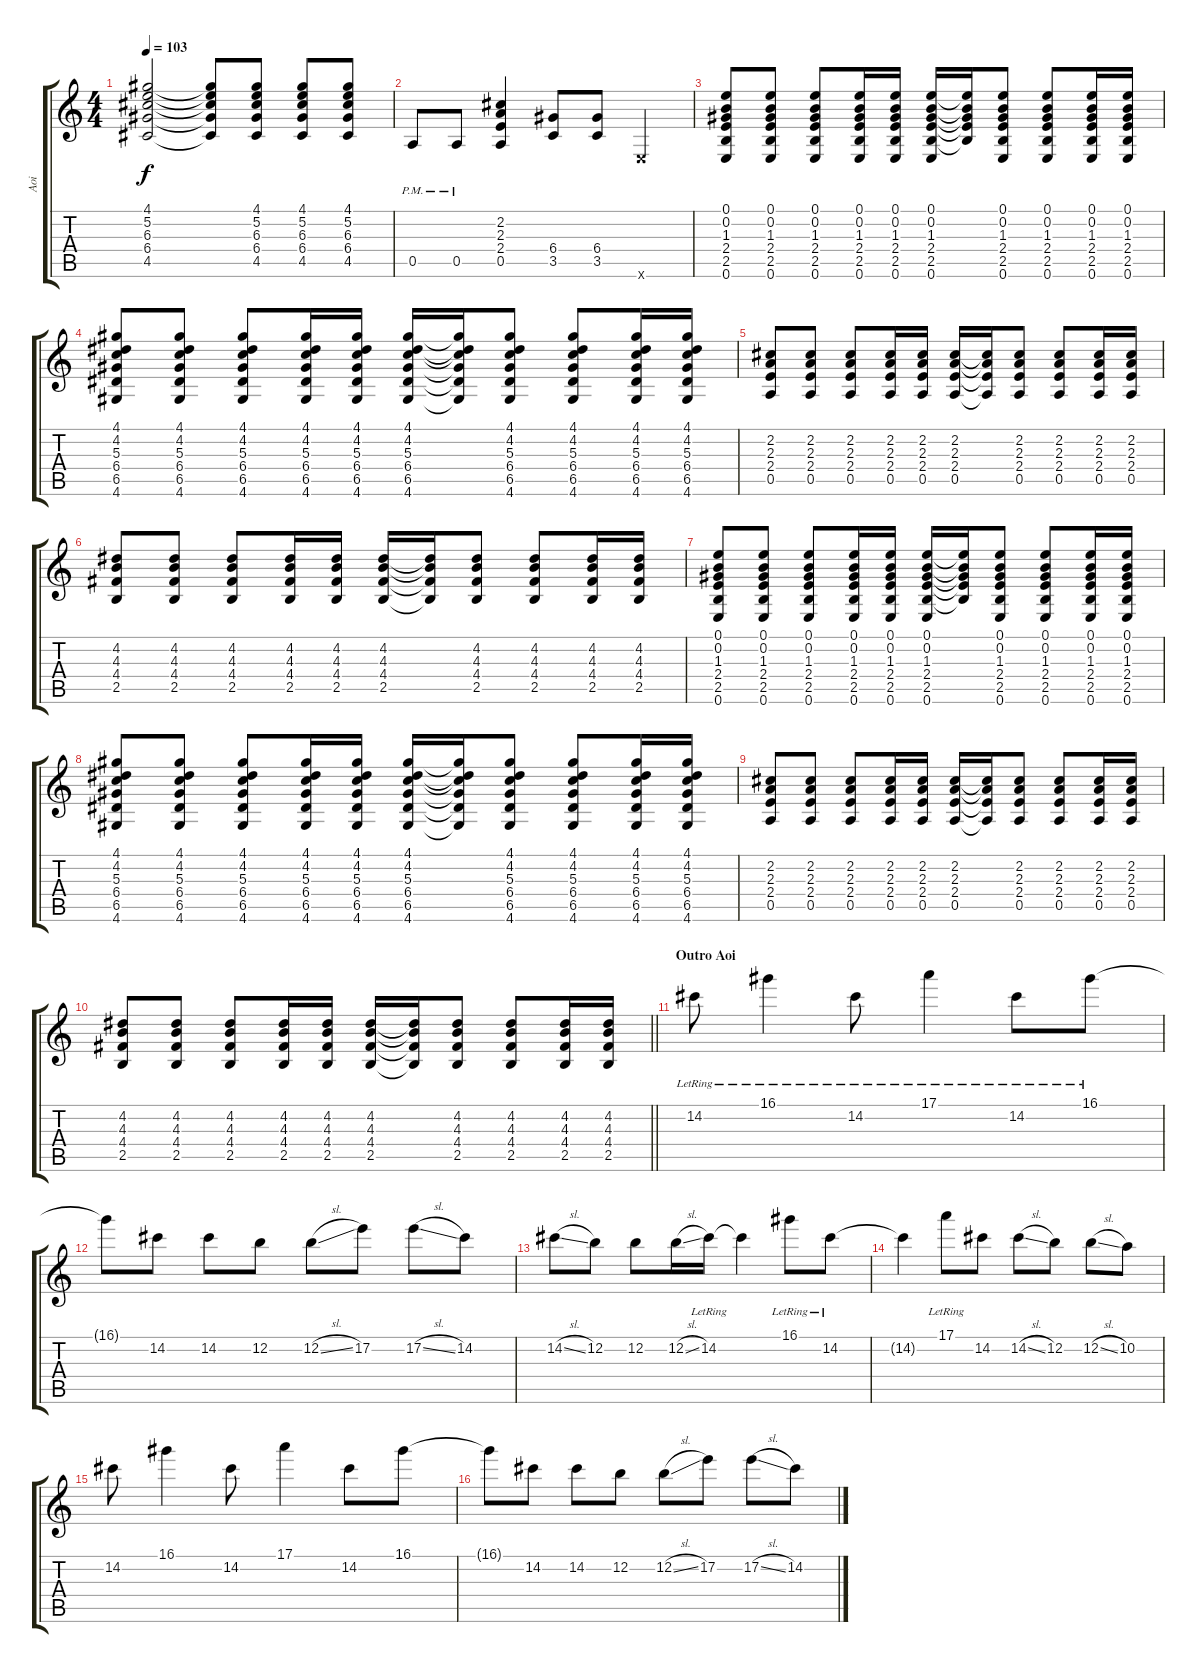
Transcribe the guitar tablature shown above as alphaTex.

\track ("Aoi" "Aoi") {instrument acousticguitarsteel}
\staff {score tabs}
\tuning (E4 B3 G3 D3 A2 E2) {hide}
\ts (4 4)
\tempo 103
\clef g2
\ks c
(4.1{t} 5.2{t} 6.3{t} 6.4{t} 4.5{t}).2{dy f} (4.1{t} 5.2{t} 6.3{t} 6.4{t} 4.5{t}).8 (4.1 5.2 6.3 6.4 4.5).8 (4.1 5.2 6.3 6.4 4.5).8 (4.1 5.2 6.3 6.4 4.5).8 |
0.5{pm}.8 0.5{pm}.8 (2.2 2.3 2.4 0.5).4 (6.4 3.5).8 (6.4 3.5).8 0.6{x}.4 |
(0.1 0.2 1.3 2.4 2.5 0.6).8 (0.1 0.2 1.3 2.4 2.5 0.6).8 (0.1 0.2 1.3 2.4 2.5 0.6).8 (0.1 0.2 1.3 2.4 2.5 0.6).16 (0.1 0.2 1.3 2.4 2.5 0.6).16 (0.1 0.2 1.3 2.4 2.5 0.6).16 (0.1{t} 0.2{t} 1.3{t} 2.4{t} 2.5{t}).16 (0.1 0.2 1.3 2.4 2.5 0.6).8 (0.1 0.2 1.3 2.4 2.5 0.6).8 (0.1 0.2 1.3 2.4 2.5 0.6).16 (0.1 0.2 1.3 2.4 2.5 0.6).16 |
(4.1 4.2 5.3 6.4 6.5 4.6).8 (4.1 4.2 5.3 6.4 6.5 4.6).8 (4.1 4.2 5.3 6.4 6.5 4.6).8 (4.1 4.2 5.3 6.4 6.5 4.6).16 (4.1 4.2 5.3 6.4 6.5 4.6).16 (4.1 4.2 5.3 6.4 6.5 4.6).16 (4.1{t} 4.2{t} 5.3{t} 6.4{t} 6.5{t} 4.6{t}).16 (4.1 4.2 5.3 6.4 6.5 4.6).8 (4.1 4.2 5.3 6.4 6.5 4.6).8 (4.1 4.2 5.3 6.4 6.5 4.6).16 (4.1 4.2 5.3 6.4 6.5 4.6).16 |
(2.2 2.3 2.4 0.5).8 (2.2 2.3 2.4 0.5).8 (2.2 2.3 2.4 0.5).8 (2.2 2.3 2.4 0.5).16 (2.2 2.3 2.4 0.5).16 (2.2 2.3 2.4 0.5).16 (2.2{t} 2.3{t} 2.4{t} 0.5{t}).16 (2.2 2.3 2.4 0.5).8 (2.2 2.3 2.4 0.5).8 (2.2 2.3 2.4 0.5).16 (2.2 2.3 2.4 0.5).16 |
(4.2 4.3 4.4 2.5).8 (4.2 4.3 4.4 2.5).8 (4.2 4.3 4.4 2.5).8 (4.2 4.3 4.4 2.5).16 (4.2 4.3 4.4 2.5).16 (4.2 4.3 4.4 2.5).16 (4.2{t} 4.3{t} 4.4{t} 2.5{t}).16 (4.2 4.3 4.4 2.5).8 (4.2 4.3 4.4 2.5).8 (4.2 4.3 4.4 2.5).16 (4.2 4.3 4.4 2.5).16 |
(0.1 0.2 1.3 2.4 2.5 0.6).8 (0.1 0.2 1.3 2.4 2.5 0.6).8 (0.1 0.2 1.3 2.4 2.5 0.6).8 (0.1 0.2 1.3 2.4 2.5 0.6).16 (0.1 0.2 1.3 2.4 2.5 0.6).16 (0.1 0.2 1.3 2.4 2.5 0.6).16 (0.1{t} 0.2{t} 1.3{t} 2.4{t} 2.5{t}).16 (0.1 0.2 1.3 2.4 2.5 0.6).8 (0.1 0.2 1.3 2.4 2.5 0.6).8 (0.1 0.2 1.3 2.4 2.5 0.6).16 (0.1 0.2 1.3 2.4 2.5 0.6).16 |
(4.1 4.2 5.3 6.4 6.5 4.6).8 (4.1 4.2 5.3 6.4 6.5 4.6).8 (4.1 4.2 5.3 6.4 6.5 4.6).8 (4.1 4.2 5.3 6.4 6.5 4.6).16 (4.1 4.2 5.3 6.4 6.5 4.6).16 (4.1 4.2 5.3 6.4 6.5 4.6).16 (4.1{t} 4.2{t} 5.3{t} 6.4{t} 6.5{t} 4.6{t}).16 (4.1 4.2 5.3 6.4 6.5 4.6).8 (4.1 4.2 5.3 6.4 6.5 4.6).8 (4.1 4.2 5.3 6.4 6.5 4.6).16 (4.1 4.2 5.3 6.4 6.5 4.6).16 |
(2.2 2.3 2.4 0.5).8 (2.2 2.3 2.4 0.5).8 (2.2 2.3 2.4 0.5).8 (2.2 2.3 2.4 0.5).16 (2.2 2.3 2.4 0.5).16 (2.2 2.3 2.4 0.5).16 (2.2{t} 2.3{t} 2.4{t} 0.5{t}).16 (2.2 2.3 2.4 0.5).8 (2.2 2.3 2.4 0.5).8 (2.2 2.3 2.4 0.5).16 (2.2 2.3 2.4 0.5).16 |
\barLineRight lightlight
(4.2 4.3 4.4 2.5).8 (4.2 4.3 4.4 2.5).8 (4.2 4.3 4.4 2.5).8 (4.2 4.3 4.4 2.5).16 (4.2 4.3 4.4 2.5).16 (4.2 4.3 4.4 2.5).16 (4.2{t} 4.3{t} 4.4{t} 2.5{t}).16 (4.2 4.3 4.4 2.5).8 (4.2 4.3 4.4 2.5).8 (4.2 4.3 4.4 2.5).16 (4.2 4.3 4.4 2.5).16 |
\section ("" "Outro Aoi")
14.2{lr}.8{volume 16} 16.1{lr}.4 14.2{lr}.8 17.1{lr}.4 14.2{lr}.8 16.1{lr}.8 |
16.1{t}.8 14.2.8 14.2.8 12.2.8 12.2{sl}.8 17.2.8 17.2{sl}.8 14.2.8 |
14.2{sl}.8 12.2.8 12.2.8 12.2{sl}.16 14.2{lr}.16 14.2{t}.4 16.1{lr}.8 14.2{lr}.8 |
14.2{t}.4 17.1{lr}.8 14.2.8 14.2{sl}.8 12.2.8 12.2{sl}.8 10.2.8 |
14.2.8 16.1.4 14.2.8 17.1.4 14.2.8 16.1.8 |
16.1{t}.8 14.2.8 14.2.8 12.2.8 12.2{sl}.8 17.2.8 17.2{sl}.8 14.2.8
